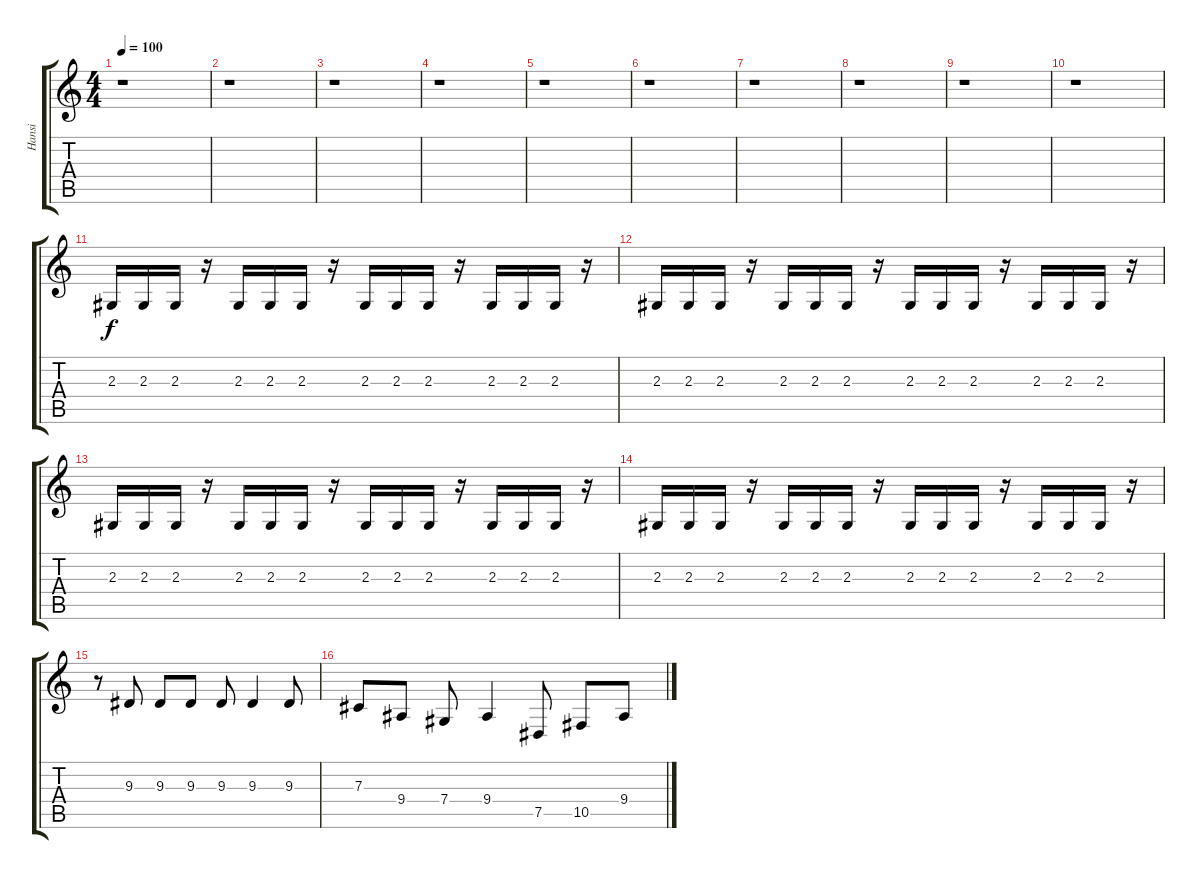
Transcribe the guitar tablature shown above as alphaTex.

\track ("Hansi" "Hansi") {instrument violin}
\staff {score tabs}
\tuning (Eb4 Bb3 Gb3 Db3 Ab2 Eb2) {hide}
\ts (4 4)
\tempo 100
\clef g2
\ks c
r.1{dy f} |
r.1 |
r.1 |
r.1 |
r.1 |
r.1 |
r.1 |
r.1 |
r.1 |
r.1 |
2.3.16 2.3.16 2.3.16 r.16 2.3.16 2.3.16 2.3.16 r.16 2.3.16 2.3.16 2.3.16 r.16 2.3.16 2.3.16 2.3.16 r.16 |
2.3.16 2.3.16 2.3.16 r.16 2.3.16 2.3.16 2.3.16 r.16 2.3.16 2.3.16 2.3.16 r.16 2.3.16 2.3.16 2.3.16 r.16 |
2.3.16 2.3.16 2.3.16 r.16 2.3.16 2.3.16 2.3.16 r.16 2.3.16 2.3.16 2.3.16 r.16 2.3.16 2.3.16 2.3.16 r.16 |
2.3.16 2.3.16 2.3.16 r.16 2.3.16 2.3.16 2.3.16 r.16 2.3.16 2.3.16 2.3.16 r.16 2.3.16 2.3.16 2.3.16 r.16 |
r.8 9.3.8 9.3.8 9.3.8 9.3.8 9.3.4 9.3.8 |
7.3.8 9.4.8 7.4.8 9.4.4 7.5.8 10.5.8 9.4.8
